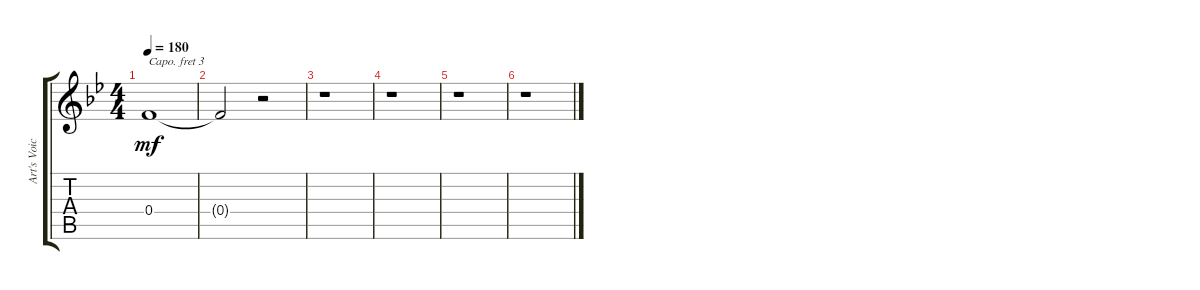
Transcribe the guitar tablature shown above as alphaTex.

\track ("Art's Voice" "Art's Voic") {instrument electricguitarclean}
\staff {score tabs}
\capo 3
\tuning (E4 B3 G3 D3 A2 E2) {hide}
\ts (4 4)
\tempo 180
\clef g2
\ks bb
0.4.1{dy mf} |
0.4{t}.2 r.2 |
r.1 |
r.1 |
r.1 |
r.1
